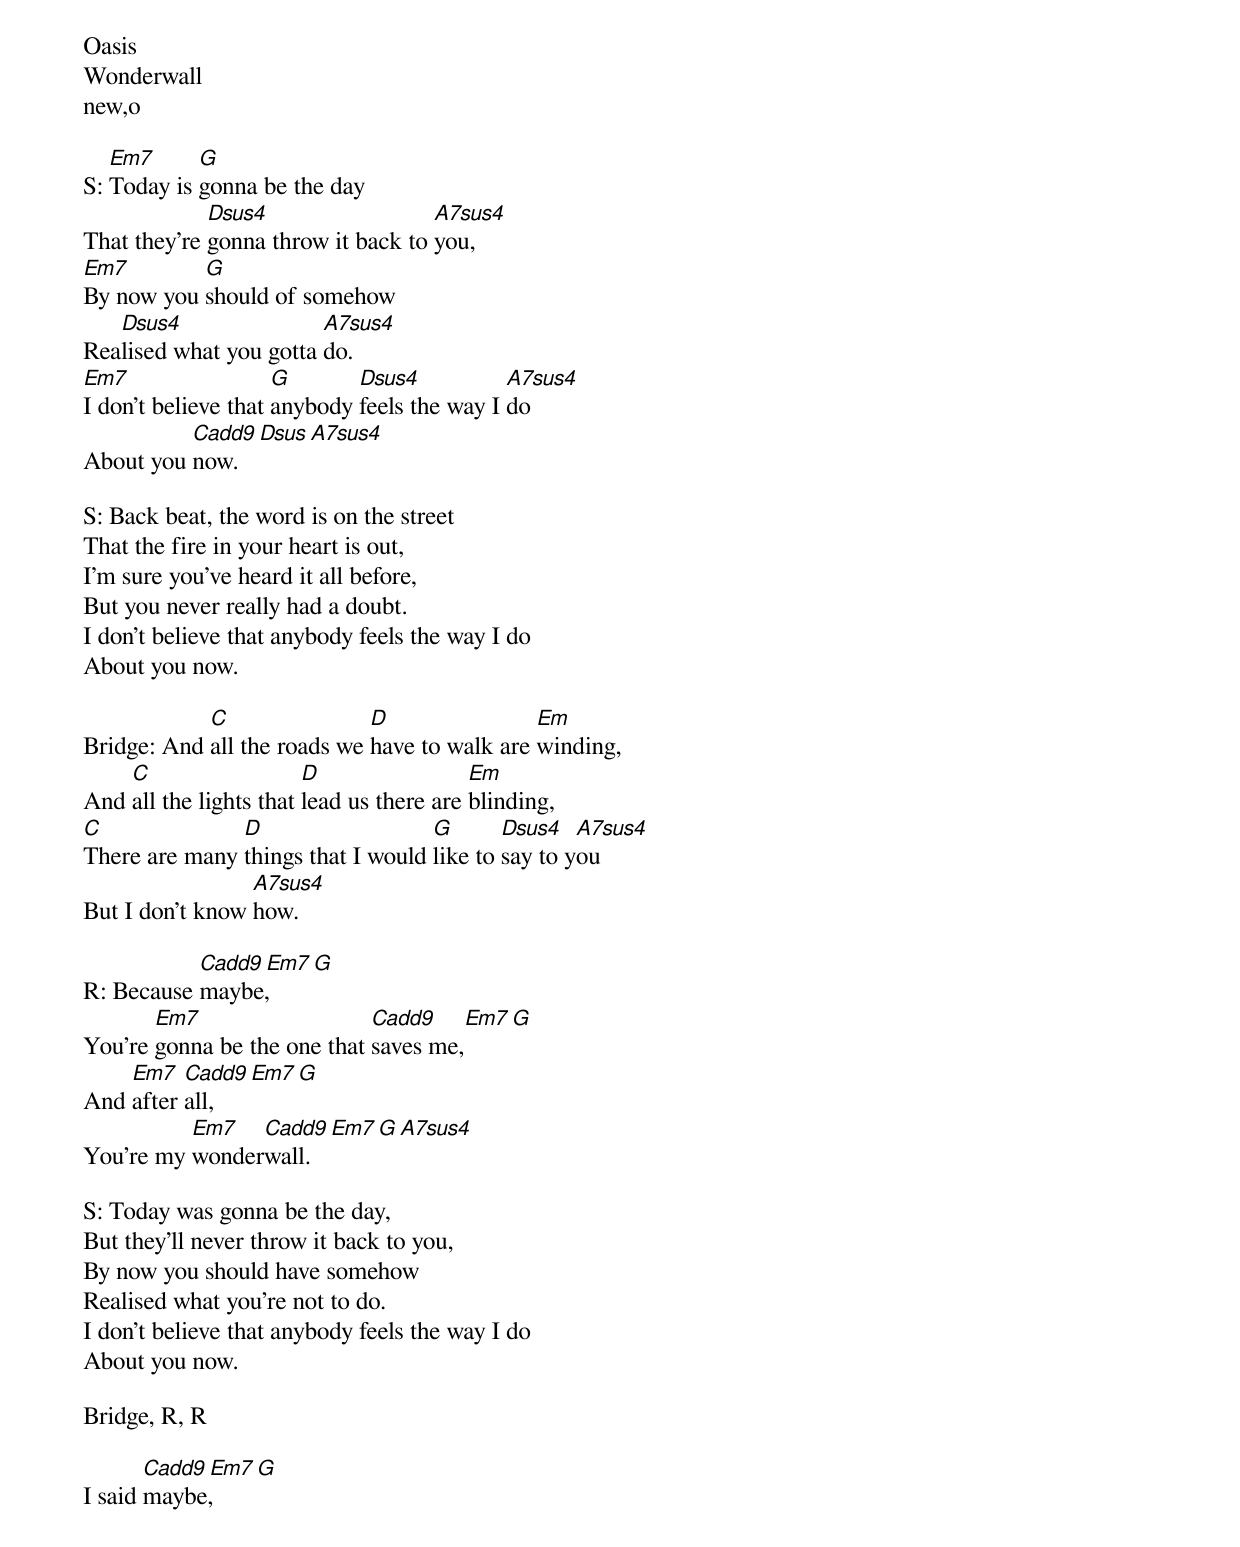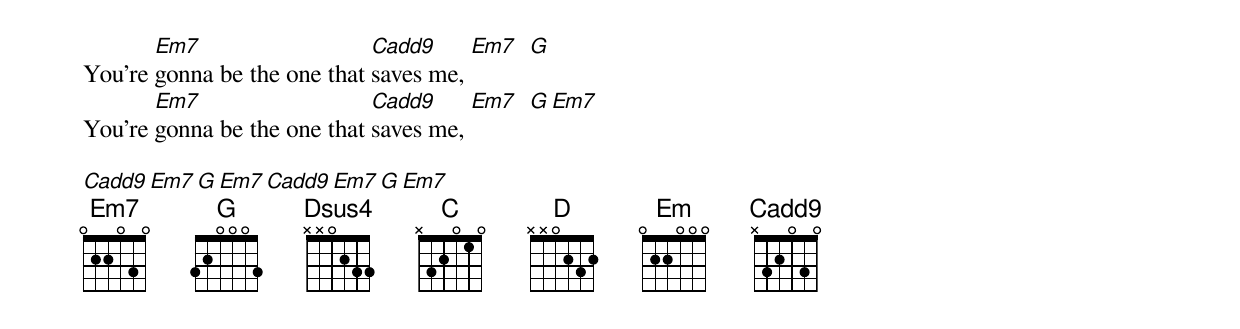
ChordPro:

Oasis
Wonderwall
new,o
{"fontSize":0.85,"paragraphSpace":0.5,"titleSpace":0.1}

S: [Em7]Today is [G]gonna be the day
That they're [Dsus4]gonna throw it back to [A7sus4]you,
[Em7]By now you [G]should of somehow
Rea[Dsus4]lised what you gotta [A7sus4]do.
[Em7]I don't believe that [G]anybody [Dsus4]feels the way I [A7sus4]do
About you [Cadd9 Dsus A7sus4]now.

S: Back beat, the word is on the street
That the fire in your heart is out,
I'm sure you've heard it all before,
But you never really had a doubt.
I don't believe that anybody feels the way I do
About you now.

Bridge: And [C]all the roads we [D]have to walk are [Em]winding,
And [C]all the lights that [D]lead us there are [Em]blinding,
[C]There are many [D]things that I would [G]like to [Dsus4]say to y[A7sus4]ou
But I don't know [A7sus4]how.

R: Because [Cadd9 Em7 G]maybe,
You're [Em7]gonna be the one that [Cadd9]saves me,[Em7 G]
And [Em7]after [Cadd9 Em7 G]all,
You're my [Em7]wonder[Cadd9 Em7 G A7sus4]wall.

S: Today was gonna be the day,
But they'll never throw it back to you,
By now you should have somehow
Realised what you're not to do.
I don't believe that anybody feels the way I do
About you now.

Bridge, R, R

I said [Cadd9 Em7 G]maybe,
You're [Em7]gonna be the one that [Cadd9]saves me, [Em7   G]
You're [Em7]gonna be the one that [Cadd9]saves me, [Em7   G Em7]

[Cadd9 Em7 G Em7 Cadd9 Em7 G Em7]
